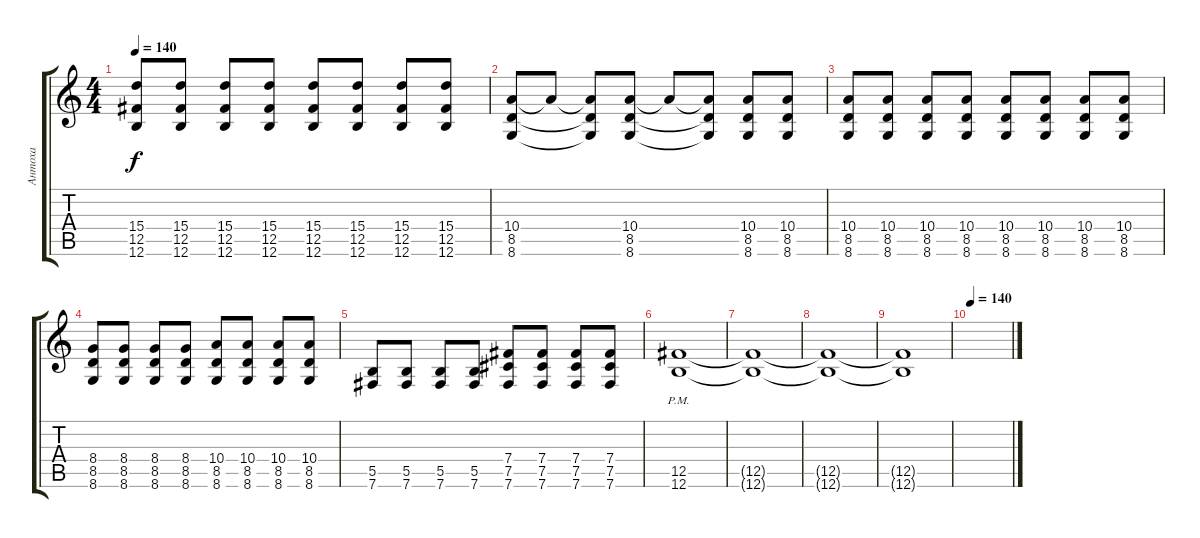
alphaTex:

\track ("Антоха" "Антоха") {instrument distortionguitar}
\staff {score tabs}
\tuning (Db4 Ab3 E3 B2 Gb2 B1) {hide}
\ts (4 4)
\tempo 140
\clef g2
\ks c
(15.4 12.5 12.6).8{dy f} (15.4 12.5 12.6).8 (15.4 12.5 12.6).8 (15.4 12.5 12.6).8 (15.4 12.5 12.6).8 (15.4 12.5 12.6).8 (15.4 12.5 12.6).8 (15.4 12.5 12.6).8 |
(10.4 8.5 8.6).8 10.4{t}.8 (10.4{t} 8.5{t} 8.6{t}).8 (10.4 8.5 8.6).8 10.4{t}.8 (10.4{t} 8.5{t} 8.6{t}).8 (10.4 8.5 8.6).8 (10.4 8.5 8.6).8 |
(10.4 8.5 8.6).8 (10.4 8.5 8.6).8 (10.4 8.5 8.6).8 (10.4 8.5 8.6).8 (10.4 8.5 8.6).8 (10.4 8.5 8.6).8 (10.4 8.5 8.6).8 (10.4 8.5 8.6).8 |
(8.4 8.5 8.6).8 (8.4 8.5 8.6).8 (8.4 8.5 8.6).8 (8.4 8.5 8.6).8 (10.4 8.5 8.6).8 (10.4 8.5 8.6).8 (10.4 8.5 8.6).8 (10.4 8.5 8.6).8 |
(5.5 7.6).8 (5.5 7.6).8 (5.5 7.6).8 (5.5 7.6).8 (7.4 7.5 7.6).8 (7.4 7.5 7.6).8 (7.4 7.5 7.6).8 (7.4 7.5 7.6).8 |
(12.5{pm} 12.6{pm}).1 |
(12.5{t} 12.6{t}).1 |
(12.5{t} 12.6{t}).1 |
(12.5{t} 12.6{t}).1 |
\tempo 140
